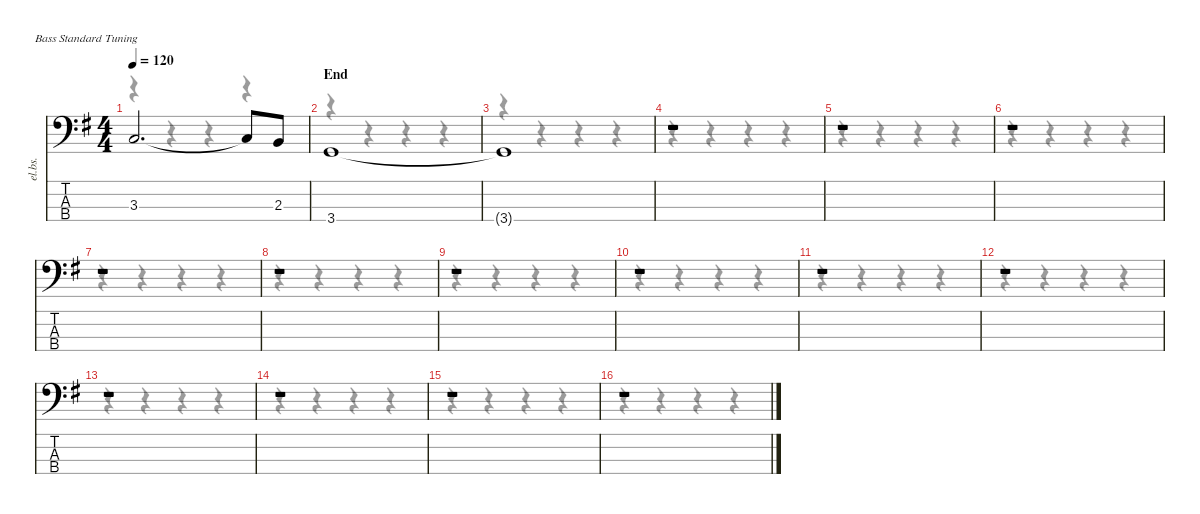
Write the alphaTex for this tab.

\defaultSystemsLayout 4
\hideDynamics
\bracketExtendMode nobrackets
\track ("Bass" "el.bs.") {instrument electricbasspick}
\staff {score tabs}
\tuning (G2 D2 A1 E1)
\voice
\ts (4 4)
\tempo 120
\clef f4
\ks g
3.3{acc forcenatural}.2{d dy mf} 3.3{t acc forcenatural}.8 2.3{acc forcenatural}.8 |
\section ("" "End")
3.4{acc forcenatural}.1 |
3.4{t acc forcenatural}.1 |
r.1 |
r.1 |
r.1 |
r.1 |
r.1 |
r.1 |
r.1 |
r.1 |
r.1 |
r.1 |
r.1 |
r.1 |
r.1
\voice
\clef f4
\ottava regular
\simile none
\ks g
r.4{dy mf} r.4 r.4 r.4 |
r.4 r.4 r.4 r.4 |
r.4 r.4 r.4 r.4 |
r.4 r.4 r.4 r.4 |
r.4 r.4 r.4 r.4 |
r.4 r.4 r.4 r.4 |
r.4 r.4 r.4 r.4 |
r.4 r.4 r.4 r.4 |
r.4 r.4 r.4 r.4 |
r.4 r.4 r.4 r.4 |
r.4 r.4 r.4 r.4 |
r.4 r.4 r.4 r.4 |
r.4 r.4 r.4 r.4 |
r.4 r.4 r.4 r.4 |
r.4 r.4 r.4 r.4 |
r.4 r.4 r.4 r.4
